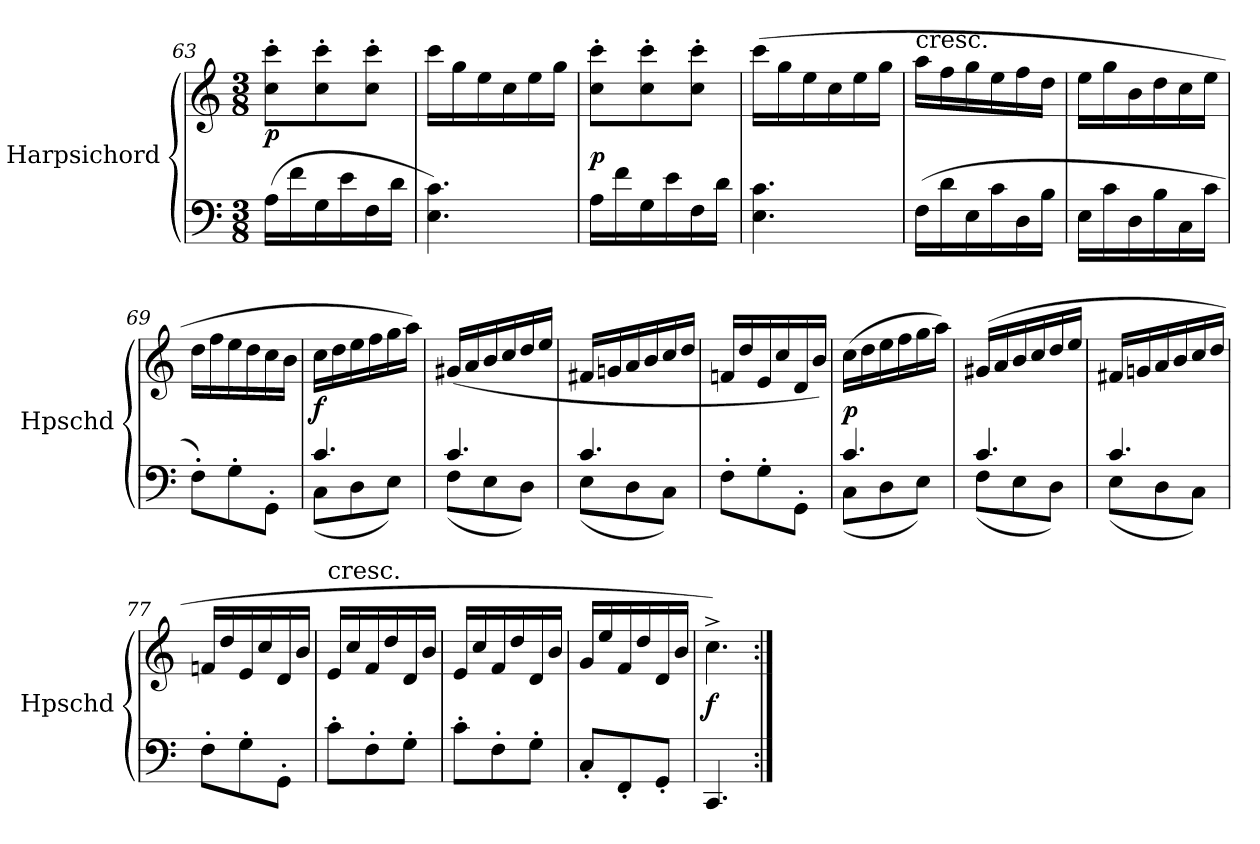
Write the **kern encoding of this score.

**kern	**kern	**dynam
*part1	*part1	*part1
*staff2	*staff1	*staff1/2
*I"Harpsichord	*	*
*I'Hpschd	*	*
*clefF4	*clefG2	*
*k[]	*k[]	*
*M3/8	*M3/8	*
=63	=63	=63
(16A\LL	8cc'\ 8ccc'\L	p
16f\	.	.
16G\	8cc'\ 8ccc'\	.
16e\	.	.
16F\	8cc'\ 8ccc'\J	.
16d\JJ	.	.
=64	=64	=64
4.E\ 4.c\)	16ccc\LL	.
.	16gg\	.
.	16ee\	.
.	16cc\	.
.	16ee\	.
.	16gg\JJ	.
=65	=65	=65
16A\LL	8cc'\ 8ccc'\L	p
16f\	.	.
16G\	8cc'\ 8ccc'\	.
16e\	.	.
16F\	8cc'\ 8ccc'\J	.
16d\JJ	.	.
=66	=66	=66
4.E\ 4.c\	(16ccc\LL	.
.	16gg\	.
.	16ee\	.
.	16cc\	.
.	16ee\	.
.	16gg\JJ	.
=67	=67	=67
!	!LO:TX:t=cresc.	!
(16F\LL	16aa\LL	.
16d\	16ff\	.
16E\	16gg\	.
16c\	16ee\	.
16D\	16ff\	.
16B\JJ	16dd\JJ	.
=68	=68	=68
16E\LL	16ee\LL	.
16c\	16gg\	.
16D\	16b\	.
16B\	16dd\	.
16C\	16cc\	.
16c\JJ	16ee\JJ	.
=69	=69	=69
8F'\L)	16dd\LL	.
.	16ff\	.
8G'\	16ee\	.
.	16dd\	.
8GG'\J	16cc\	.
.	16b\JJ	.
=70	=70	=70
*^	*	*
4.c/	(8C\L	16cc\LL	f
.	.	16dd\	.
.	8D\	16ee\	.
.	.	16ff\	.
.	8E\J)	16gg\	.
.	.	16aa\JJ)	.
=71	=71	=71	=71
4.c/	(8F\L	(16g#X/LL	.
.	.	16a/	.
.	8E\	16b/	.
.	.	16cc/	.
.	8D\J)	16dd/	.
.	.	16ee/JJ	.
=72	=72	=72	=72
4.c/	(8E\L	16f#X/LL	.
.	.	16gn/	.
.	8D\	16a/	.
.	.	16b/	.
.	8C\J)	16cc/	.
.	.	16dd/JJ	.
*v	*v	*	*
=73	=73	=73
8F'\L	16fn/LL	.
.	16dd/	.
8G'\	16e/	.
.	16cc/	.
8GG'\J	16d/	.
.	16b/JJ)	.
=74	=74	=74
*^	*	*
4.c/	(8C\L	(16cc\LL	p
.	.	16dd\	.
.	8D\	16ee\	.
.	.	16ff\	.
.	8E\J)	16gg\	.
.	.	16aa\JJ)	.
=75	=75	=75	=75
4.c/	(8F\L	(16g#X/LL	.
.	.	16a/	.
.	8E\	16b/	.
.	.	16cc/	.
.	8D\J)	16dd/	.
.	.	16ee/JJ	.
=76	=76	=76	=76
4.c/	(8E\L	16f#X/LL	.
.	.	16gn/	.
.	8D\	16a/	.
.	.	16b/	.
.	8C\J)	16cc/	.
.	.	16dd/JJ	.
*v	*v	*	*
=77	=77	=77
8F'\L	16fn/LL	.
.	16dd/	.
8G'\	16e/	.
.	16cc/	.
8GG'\J	16d/	.
.	16b/JJ	.
=78	=78	=78
!	!LO:TX:t=cresc.	!
8c'\L	16e/LL	.
.	16cc/	.
8F'\	16f/	.
.	16dd/	.
8G'\J	16d/	.
.	16b/JJ	.
=79	=79	=79
8c'\L	16e/LL	.
.	16cc/	.
8F'\	16f/	.
.	16dd/	.
8G'\J	16d/	.
.	16b/JJ	.
=80	=80	=80
8C'/L	16g/LL	.
.	16ee/	.
8FF'/	16f/	.
.	16dd/	.
8GG'/J	16d/	.
.	16b/JJ	.
=81	=81	=81
4.CC/	4.cc^\)	f
=:|!	=:|!	=:|!
*-	*-	*-
